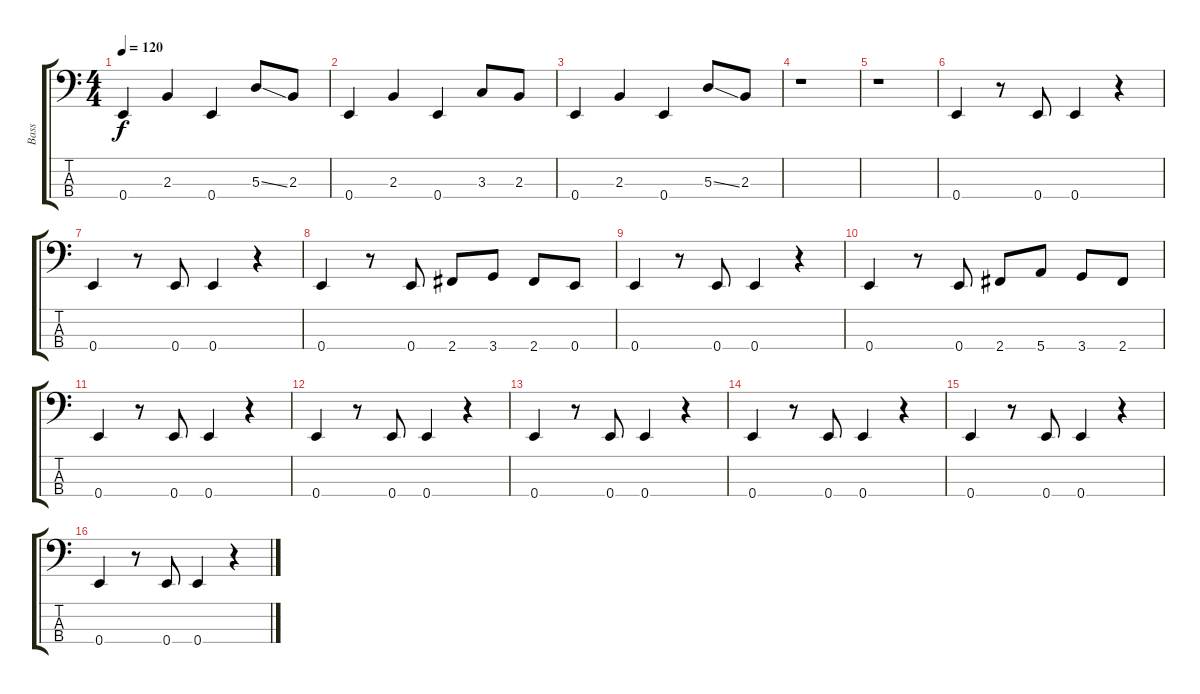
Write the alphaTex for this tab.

\track ("Bass" "Bass") {instrument electricbassfinger}
\staff {score tabs}
\tuning (G2 D2 A1 E1) {hide}
\ts (4 4)
\tempo 120
\clef f4
\ks c
0.4.4{dy f} 2.3.4 0.4.4 5.3{ss}.8 2.3.8 |
0.4.4 2.3.4 0.4.4 3.3.8 2.3.8 |
0.4.4 2.3.4 0.4.4 5.3{ss}.8 2.3.8 |
r.1 |
r.1 |
0.4.4 r.8 0.4.8 0.4.4 r.4 |
0.4.4 r.8 0.4.8 0.4.4 r.4 |
0.4.4 r.8 0.4.8 2.4.8 3.4.8 2.4.8 0.4.8 |
0.4.4 r.8 0.4.8 0.4.4 r.4 |
0.4.4 r.8 0.4.8 2.4.8 5.4.8 3.4.8 2.4.8 |
0.4.4 r.8 0.4.8 0.4.4 r.4 |
0.4.4 r.8 0.4.8 0.4.4 r.4 |
0.4.4 r.8 0.4.8 0.4.4 r.4 |
0.4.4 r.8 0.4.8 0.4.4 r.4 |
0.4.4 r.8 0.4.8 0.4.4 r.4 |
0.4.4 r.8 0.4.8 0.4.4 r.4
